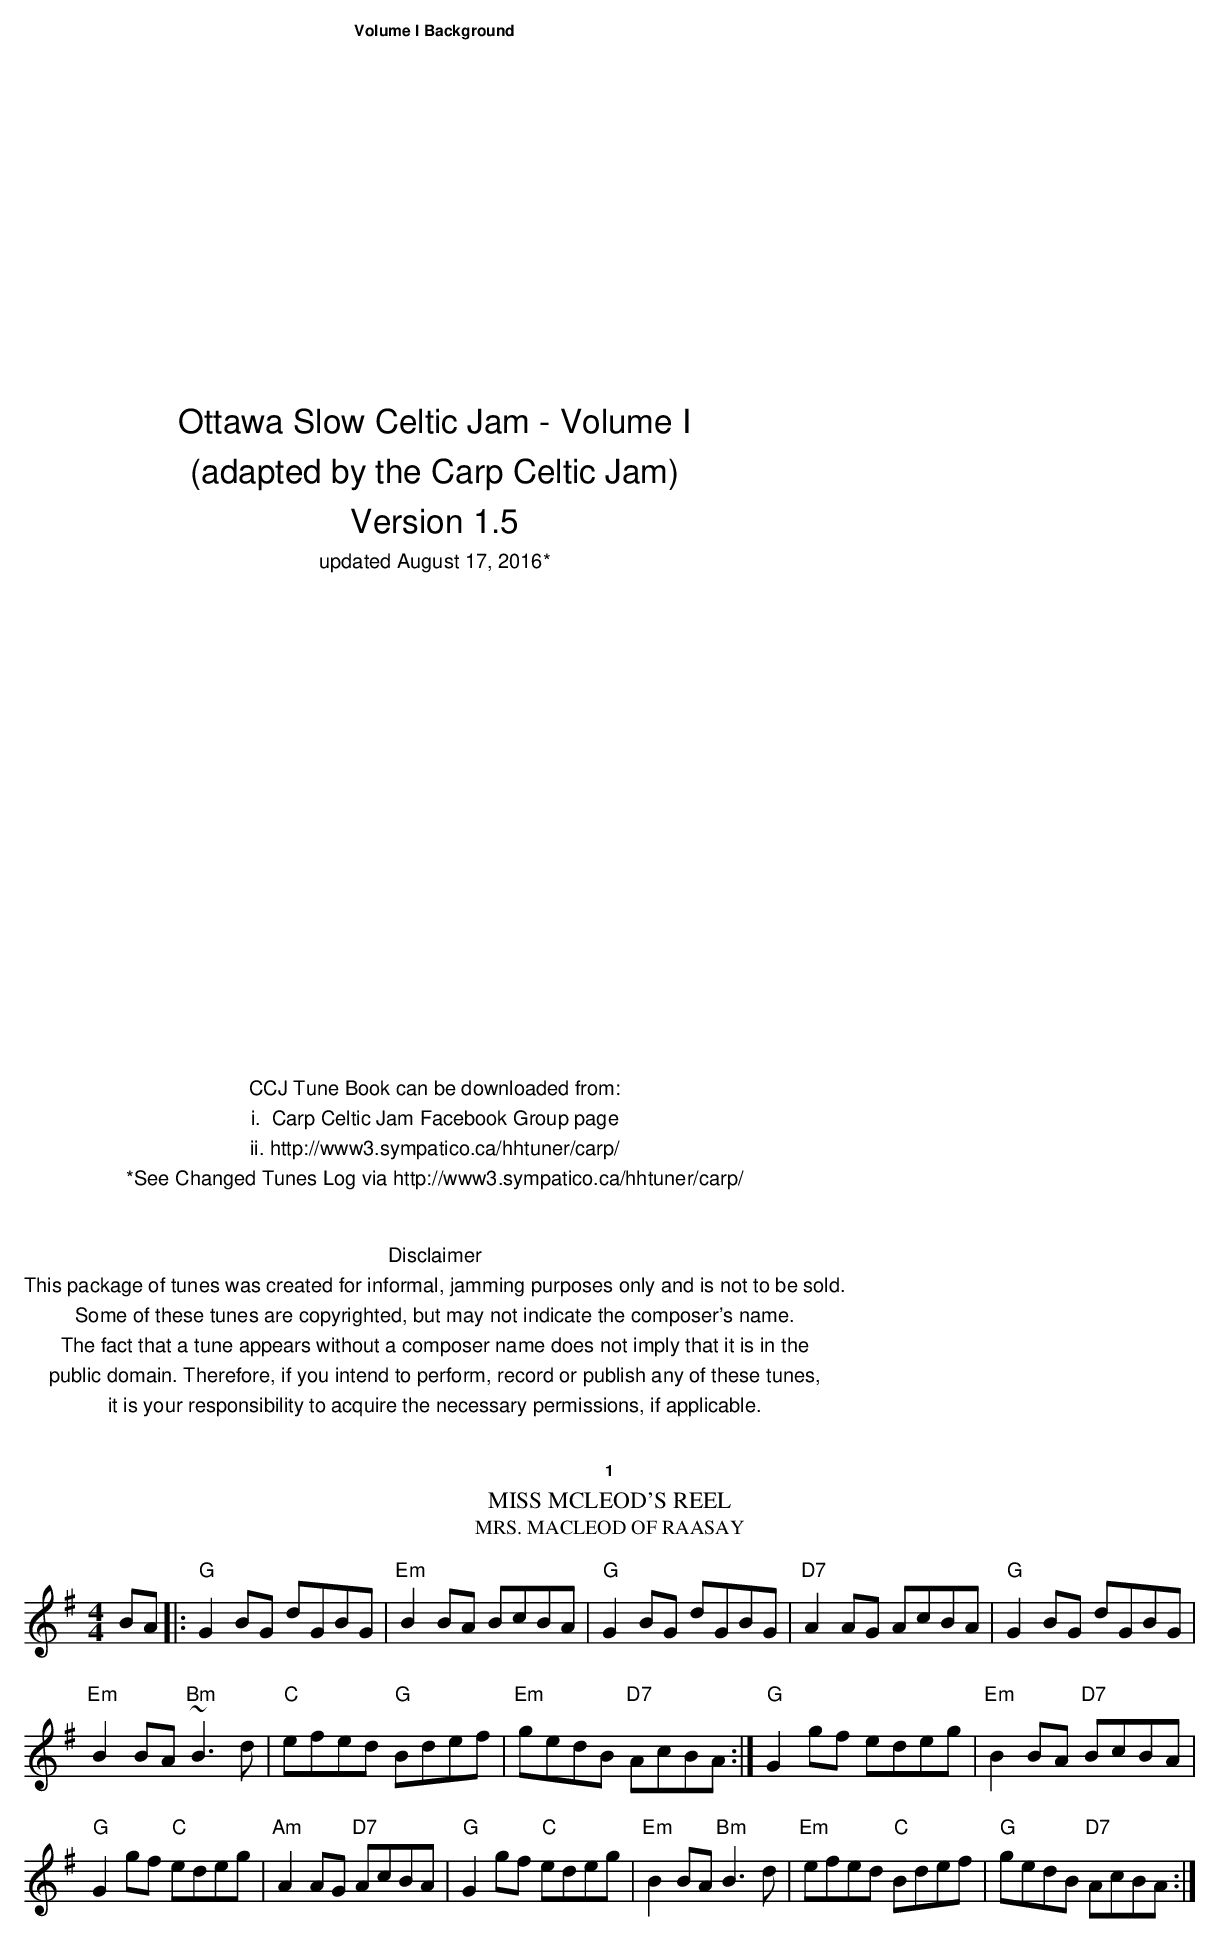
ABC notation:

X:1
T:Miss McLeod's Reel
T:Mrs. MacLeod of Raasay
M:4/4
K:G
BA|:"G"G2 BG dGBG|"Em"B2 BA BcBA|"G"G2 BG dGBG|\
"D7"A2 AG AcBA| "G"G2 BG dGBG|
"Em"B2 BA "Bm"~B3d|"C"efed "G"Bdef|"Em"gedB "D7"AcBA:|\
 "G"G2 gf edeg|"Em"B2BA "D7"BcBA|
"G"G2 gf "C"edeg|"Am"A2 AG "D7"AcBA| "G"G2 gf "C"edeg|\
"Em"B2 BA "Bm"B3d |"Em"efed "C"Bdef|"G"gedB "D7" AcBA:|
